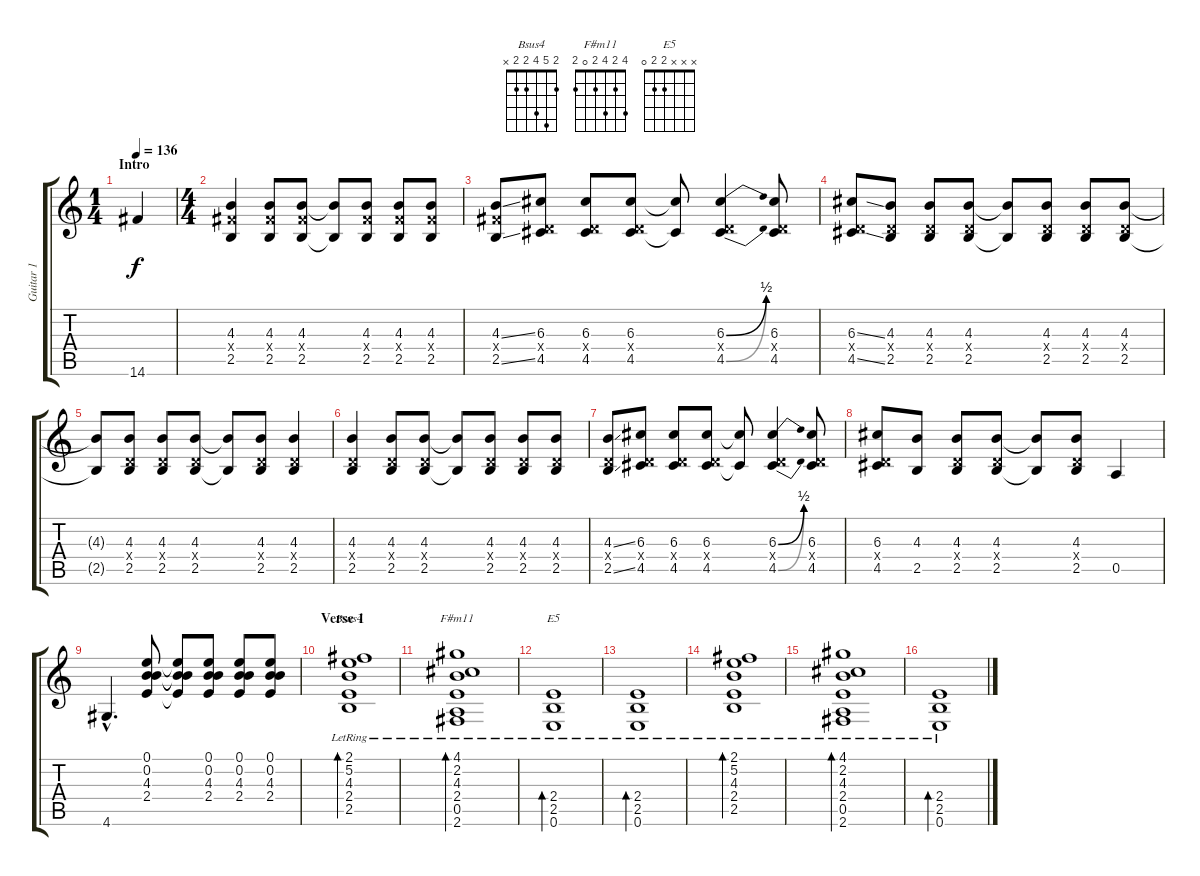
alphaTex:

\track ("Guitar 1" "Guitar 1") {instrument distortionguitar}
\staff {score tabs}
\tuning (E4 B3 G3 D3 A2 E2) {hide}
\chord ("Bsus4" 2 5 4 2 2 x)
\chord ("F#m11" 4 2 4 2 0 2)
\chord ("E5" x x x 2 2 0)
\ts (1 4)
\section ("" "Intro")
\tempo 136
\clef g2
\ks c
14.6.4{dy f instrument distortionguitar} |
\ts (4 4)
(4.3 4.4{x} 2.5).4 (4.3 4.4{x} 2.5).8 (4.3 4.4{x} 2.5).8 (4.3{t} 2.5{t}).8 (4.3 4.4{x} 2.5).8 (4.3 4.4{x} 2.5).8 (4.3 4.4{x} 2.5).8 |
(4.3{ss} 4.4{x} 2.5{ss}).8 (6.3 0.4{x} 4.5).8 (6.3 0.4{x} 4.5).8 (6.3 0.4{x} 4.5).8 (6.3{t} 4.5{t}).8 (6.3{be (bend 0 0 60 2)} 0.4{x} 4.5{be (bend 0 0 60 2)}).4 (6.3 0.4{x} 4.5).8 |
(6.3{ss} 0.4{x} 4.5{ss}).8 (4.3 0.4{x} 2.5).8 (4.3 0.4{x} 2.5).8 (4.3 0.4{x} 2.5).8 (4.3{t} 2.5{t}).8 (4.3 0.4{x} 2.5).8 (4.3 0.4{x} 2.5).8 (4.3 0.4{x} 2.5).8 |
(4.3{t} 2.5{t}).8 (4.3 0.4{x} 2.5).8 (4.3 0.4{x} 2.5).8 (4.3 0.4{x} 2.5).8 (4.3{t} 2.5{t}).8 (4.3 0.4{x} 2.5).8 (4.3 0.4{x} 2.5).4 |
(4.3 0.4{x} 2.5).4 (4.3 0.4{x} 2.5).8 (4.3 0.4{x} 2.5).8 (4.3{t} 2.5{t}).8 (4.3 0.4{x} 2.5).8 (4.3 0.4{x} 2.5).8 (4.3 0.4{x} 2.5).8 |
(4.3{ss} 0.4{x} 2.5{ss}).8 (6.3 0.4{x} 4.5).8 (6.3 0.4{x} 4.5).8 (6.3 0.4{x} 4.5).8 (6.3{t} 4.5{t}).8 (6.3{be (bend 0 0 60 2)} 0.4{x} 4.5{be (bend 0 0 60 2)}).4 (6.3 0.4{x} 4.5).8 |
(6.3 0.4{x} 4.5).8 (4.3 2.5).8 (4.3 0.4{x} 2.5).8 (4.3 0.4{x} 2.5).8 (4.3{t} 2.5{t}).8 (4.3 0.4{x} 2.5).8 0.5.4 |
4.6{hac}.4{d} (0.1 0.2 4.3 2.4).8 (0.1{t} 0.2{t} 4.3{t} 2.4{t}).8 (0.1 0.2 4.3 2.4).8 (0.1 0.2 4.3 2.4).8 (0.1 0.2 4.3 2.4).8 |
\section ("" "Verse 1")
(2.1{lr} 5.2{lr} 4.3{lr} 2.4{lr} 2.5{lr}).1{bd 240 ch "Bsus4" volume 8} |
(4.1{lr} 2.2{lr} 4.3{lr} 2.4{lr} 0.5{lr} 2.6{lr}).1{bd 240 ch "F#m11"} |
(2.4{lr} 2.5{lr} 0.6{lr}).1{bd 240 ch "E5"} |
(2.4{lr} 2.5{lr} 0.6{lr}).1{bd 240} |
(2.1{lr} 5.2{lr} 4.3{lr} 2.4{lr} 2.5{lr}).1{bd 240 volume 8} |
(4.1{lr} 2.2{lr} 4.3{lr} 2.4{lr} 0.5{lr} 2.6{lr}).1{bd 240} |
(2.4{lr} 2.5{lr} 0.6{lr}).1{bd 240}
